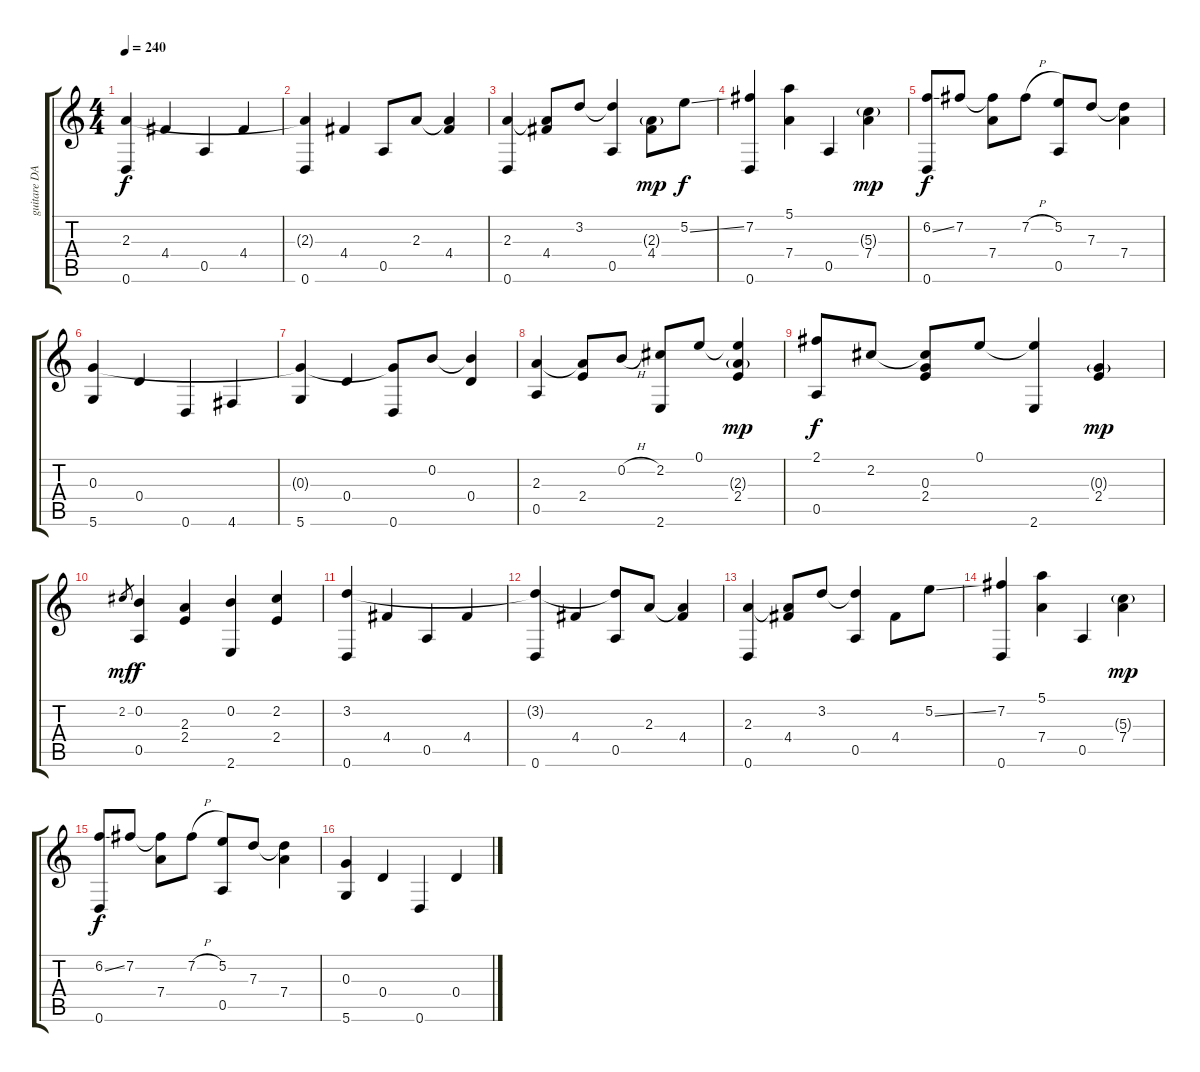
\track ("guitare DADGBE" "guitare DA") {instrument electricguitarjazz}
\staff {score tabs}
\tuning (E4 B3 G3 D3 A2 D2) {hide}
\ts (4 4)
\tempo 240
\clef g2
\ks c
(2.3 0.6).4{dy f} 4.4.4 0.5.4 4.4.4 |
(2.3{t} 0.6).4 4.4.4 0.5.8 2.3.8 (2.3{t} 4.4).4 |
(2.3 0.6).4 (2.3{t} 4.4).8 3.2.8 (3.2{t} 0.5).4 (2.3{g} 4.4).8{dy mp} 5.2{ss}.8{dy f} |
(7.2 0.6).4 (5.1 7.4).4 0.5.4 (5.3{g} 7.4).4{dy mp} |
(6.2{ss} 0.6).8{dy f} 7.2.8 (7.2{t} 7.4).8 7.2{h}.8 (5.2 0.5).8 7.3.8 (7.3{t} 7.4).4 |
(0.3 5.6).4 0.4.4 0.6.4 4.6.4 |
(0.3{t} 5.6).4 0.4.4 (0.3{t} 0.6).8 0.2.8 (0.2{t} 0.4).4 |
(2.3 0.5).4 (2.3{t} 2.4).8 0.2{h}.8 (2.2 2.6).8 0.1.8 (0.1{t} 2.3{g} 2.4).4{dy mp} |
(2.1 0.5).8{dy f} 2.2.8 (2.2{t} 0.3 2.4).8 0.1.8 (0.1{t} 2.6).4 (0.3{g} 2.4).4{dy mp} |
2.2.8{gr dy mf} (0.2 0.5).4{dy f} (2.3 2.4).4 (0.2 2.6).4 (2.2 2.4).4 |
(3.2 0.6).4 4.4.4 0.5.4 4.4.4 |
(3.2{t} 0.6).4 4.4.4 (3.2{t} 0.5).8 2.3.8 (2.3{t} 4.4).4 |
(2.3 0.6).4 (2.3{t} 4.4).8 3.2.8 (3.2{t} 0.5).4 4.4.8 5.2{ss}.8 |
(7.2 0.6).4 (5.1 7.4).4 0.5.4 (5.3{g} 7.4).4{dy mp} |
(6.2{ss} 0.6).8{dy f} 7.2.8 (7.2{t} 7.4).8 7.2{h}.8 (5.2 0.5).8 7.3.8 (7.3{t} 7.4).4 |
(0.3 5.6).4 0.4.4 0.6.4 0.4.4
